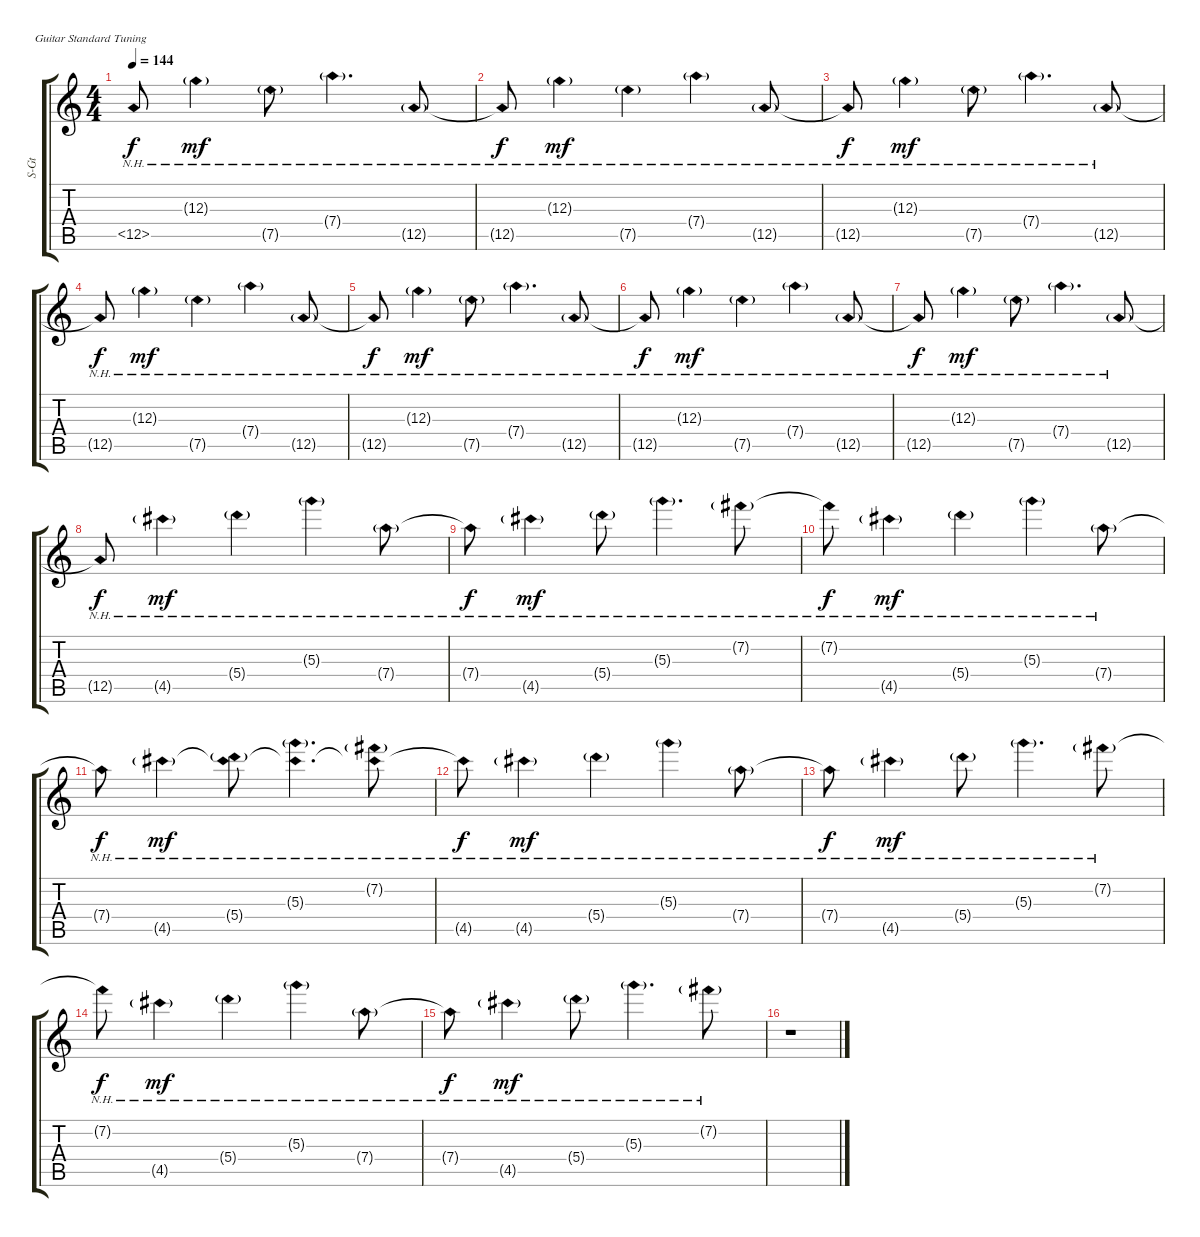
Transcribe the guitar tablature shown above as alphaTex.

\bracketExtendMode groupsimilarinstruments
\otherSystemsTrackNameOrientation horizontal
\track ("Clean Rhythm Echo" "S-Gt") {instrument acousticguitarsteel}
\staff {score tabs}
\tuning (E4 B3 G3 D3 A2 E2)
\ts (4 4)
\tempo 144
\clef g2
\ks c
12.5{nh t}.8{dy f beam Up} 12.3{nh g}.4{dy mf beam Down} 7.5{nh g}.8{beam Down} 7.4{nh g}.4{d beam Down} 12.5{nh g}.8{beam Up} |
12.5{nh t}.8{dy f beam Up} 12.3{nh g}.4{dy mf beam Down} 7.5{nh g}.4{beam Down} 7.4{nh g}.4{beam Down} 12.5{nh g}.8{beam Up} |
12.5{nh t}.8{dy f beam Up} 12.3{nh g}.4{dy mf beam Down} 7.5{nh g}.8{beam Down} 7.4{nh g}.4{d beam Down} 12.5{nh g}.8{beam Up} |
12.5{nh t}.8{dy f beam Up} 12.3{nh g}.4{dy mf beam Down} 7.5{nh g}.4{beam Down} 7.4{nh g}.4{beam Down} 12.5{nh g}.8{beam Up} |
12.5{nh t}.8{dy f beam Up} 12.3{nh g}.4{dy mf beam Down} 7.5{nh g}.8{beam Down} 7.4{nh g}.4{d beam Down} 12.5{nh g}.8{beam Up} |
12.5{nh t}.8{dy f beam Up} 12.3{nh g}.4{dy mf beam Down} 7.5{nh g}.4{beam Down} 7.4{nh g}.4{beam Down} 12.5{nh g}.8{beam Up} |
12.5{nh t}.8{dy f beam Up} 12.3{nh g}.4{dy mf beam Down} 7.5{nh g}.8{beam Down} 7.4{nh g}.4{d beam Down} 12.5{nh g}.8{beam Up} |
12.5{nh t}.8{dy f beam Up} 4.5{nh g acc #}.4{dy mf beam Down} 5.4{nh g}.4{beam Down} 5.3{nh g}.4{beam Down} 7.4{nh g}.8{beam Down} |
7.4{nh t}.8{dy f beam Down} 4.5{nh g acc #}.4{dy mf beam Down} 5.4{nh g}.8{beam Down} 5.3{nh g}.4{d beam Down} 7.2{nh g acc #}.8{beam Down} |
7.2{nh t acc #}.8{dy f beam Down} 4.5{nh g acc #}.4{dy mf beam Down} 5.4{nh g}.4{beam Down} 5.3{nh g}.4{beam Down} 7.4{nh g}.8{beam Down} |
7.4{nh t}.8{dy f beam Down} 4.5{nh g acc #}.4{dy mf beam Down} (5.4{nh g} 4.5{nh t acc #}).8{beam Down} (5.3{nh g} 4.5{nh t acc #}).4{d beam Down} (7.2{nh g acc #} 4.5{nh t acc #}).8{beam Down} |
4.5{nh t acc #}.8{dy f beam Down} 4.5{nh g acc #}.4{dy mf beam Down} 5.4{nh g}.4{beam Down} 5.3{nh g}.4{beam Down} 7.4{nh g}.8{beam Down} |
7.4{nh t}.8{dy f beam Down} 4.5{nh g acc #}.4{dy mf beam Down} 5.4{nh g}.8{beam Down} 5.3{nh g}.4{d beam Down} 7.2{nh g acc #}.8{beam Down} |
7.2{nh t acc #}.8{dy f beam Down} 4.5{nh g acc #}.4{dy mf beam Down} 5.4{nh g}.4{beam Down} 5.3{nh g}.4{beam Down} 7.4{nh g}.8{beam Down} |
7.4{nh t}.8{dy f beam Down} 4.5{nh g acc #}.4{dy mf beam Down} 5.4{nh g}.8{beam Down} 5.3{nh g}.4{d beam Down} 7.2{nh g acc #}.8{beam Down} |
r.1{beam Down}
